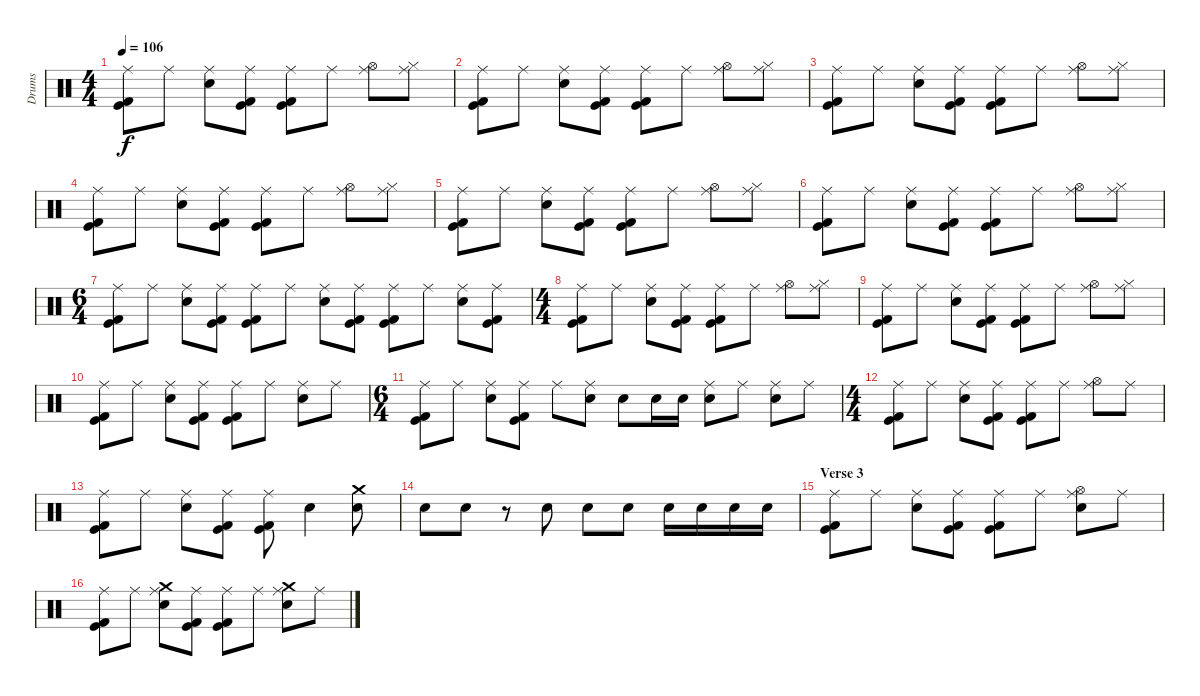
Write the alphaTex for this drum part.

\track ("Drums" "Drums") {instrument percussion}
\staff {score}
\articulation defaults
\ts (4 4)
\tempo 106
\clef neutral
\ks c
("Ride (middle)" "Kick (hit)" "Kick (hit) 2").8{dy f} "Ride (middle)".8 ("Ride (middle)" "Snare (hit) 2").8 ("Ride (middle)" "Kick (hit)" "Kick (hit) 2").8 ("Ride (middle)" "Kick (hit)" "Kick (hit) 2").8 "Ride (middle)".8 ("Ride (middle)" "Hi-Hat (open)").8 ("Ride (middle)" "Hi-Hat (closed)").8 |
("Ride (middle)" "Kick (hit)" "Kick (hit) 2").8 "Ride (middle)".8 ("Ride (middle)" "Snare (hit) 2").8 ("Ride (middle)" "Kick (hit)" "Kick (hit) 2").8 ("Ride (middle)" "Kick (hit)" "Kick (hit) 2").8 "Ride (middle)".8 ("Ride (middle)" "Hi-Hat (open)").8 ("Ride (middle)" "Hi-Hat (closed)").8 |
("Ride (middle)" "Kick (hit)" "Kick (hit) 2").8 "Ride (middle)".8 ("Ride (middle)" "Snare (hit) 2").8 ("Ride (middle)" "Kick (hit)" "Kick (hit) 2").8 ("Ride (middle)" "Kick (hit)" "Kick (hit) 2").8 "Ride (middle)".8 ("Ride (middle)" "Hi-Hat (open)").8 ("Ride (middle)" "Hi-Hat (closed)").8 |
("Ride (middle)" "Kick (hit)" "Kick (hit) 2").8 "Ride (middle)".8 ("Ride (middle)" "Snare (hit) 2").8 ("Ride (middle)" "Kick (hit)" "Kick (hit) 2").8 ("Ride (middle)" "Kick (hit)" "Kick (hit) 2").8 "Ride (middle)".8 ("Ride (middle)" "Hi-Hat (open)").8 ("Ride (middle)" "Hi-Hat (closed)").8 |
("Ride (middle)" "Kick (hit)" "Kick (hit) 2").8 "Ride (middle)".8 ("Ride (middle)" "Snare (hit) 2").8 ("Ride (middle)" "Kick (hit)" "Kick (hit) 2").8 ("Ride (middle)" "Kick (hit)" "Kick (hit) 2").8 "Ride (middle)".8 ("Ride (middle)" "Hi-Hat (open)").8 ("Ride (middle)" "Hi-Hat (closed)").8 |
("Ride (middle)" "Kick (hit)" "Kick (hit) 2").8 "Ride (middle)".8 ("Ride (middle)" "Snare (hit) 2").8 ("Ride (middle)" "Kick (hit)" "Kick (hit) 2").8 ("Ride (middle)" "Kick (hit)" "Kick (hit) 2").8 "Ride (middle)".8 ("Ride (middle)" "Hi-Hat (open)").8 ("Ride (middle)" "Hi-Hat (closed)").8 |
\ts (6 4)
("Ride (middle)" "Kick (hit)" "Kick (hit) 2").8 "Ride (middle)".8 ("Ride (middle)" "Snare (hit) 2").8 ("Ride (middle)" "Kick (hit)" "Kick (hit) 2").8 ("Ride (middle)" "Kick (hit)" "Kick (hit) 2").8 "Ride (middle)".8 ("Ride (middle)" "Snare (hit) 2").8 ("Ride (middle)" "Kick (hit)" "Kick (hit) 2").8 ("Ride (middle)" "Kick (hit)" "Kick (hit) 2").8 "Ride (middle)".8 ("Ride (middle)" "Snare (hit) 2").8 ("Ride (middle)" "Kick (hit)" "Kick (hit) 2").8 |
\ts (4 4)
("Ride (middle)" "Kick (hit)" "Kick (hit) 2").8 "Ride (middle)".8 ("Ride (middle)" "Snare (hit) 2").8 ("Ride (middle)" "Kick (hit)" "Kick (hit) 2").8 ("Ride (middle)" "Kick (hit)" "Kick (hit) 2").8 "Ride (middle)".8 ("Ride (middle)" "Hi-Hat (open)").8 ("Ride (middle)" "Hi-Hat (closed)").8 |
("Ride (middle)" "Kick (hit)" "Kick (hit) 2").8 "Ride (middle)".8 ("Ride (middle)" "Snare (hit) 2").8 ("Ride (middle)" "Kick (hit)" "Kick (hit) 2").8 ("Ride (middle)" "Kick (hit)" "Kick (hit) 2").8 "Ride (middle)".8 ("Ride (middle)" "Hi-Hat (open)").8 ("Ride (middle)" "Hi-Hat (closed)").8 |
("Ride (middle)" "Kick (hit)" "Kick (hit) 2").8 "Ride (middle)".8 ("Ride (middle)" "Snare (hit) 2").8 ("Ride (middle)" "Kick (hit)" "Kick (hit) 2").8 ("Ride (middle)" "Kick (hit)" "Kick (hit) 2").8 "Ride (middle)".8 ("Ride (middle)" "Snare (hit) 2").8 "Ride (middle)".8 |
\ts (6 4)
("Ride (middle)" "Kick (hit)" "Kick (hit) 2").8 "Ride (middle)".8 ("Ride (middle)" "Snare (hit) 2").8 ("Ride (middle)" "Kick (hit)" "Kick (hit) 2").8 "Ride (middle)".8 ("Ride (middle)" "Snare (hit) 2").8 "Snare (hit) 2".8 "Snare (hit) 2".16 "Snare (hit) 2".16 ("Ride (middle)" "Snare (hit) 2").8 "Ride (middle)".8 ("Ride (middle)" "Snare (hit) 2").8 "Ride (middle)".8 |
\ts (4 4)
("Ride (middle)" "Kick (hit)" "Kick (hit) 2").8 "Ride (middle)".8 ("Ride (middle)" "Snare (hit) 2").8 ("Ride (middle)" "Kick (hit)" "Kick (hit) 2").8 ("Ride (middle)" "Kick (hit)" "Kick (hit) 2").8 "Ride (middle)".8 ("Ride (middle)" "Hi-Hat (open)").8 "Ride (middle)".8 |
("Ride (middle)" "Kick (hit)" "Kick (hit) 2").8 "Ride (middle)".8 ("Ride (middle)" "Snare (hit) 2").8 ("Ride (middle)" "Kick (hit)" "Kick (hit) 2").8 ("Ride (middle)" "Kick (hit)" "Kick (hit) 2").8 "Snare (hit) 2".4 ("Crash medium (hit)" "Snare (hit) 2").8 |
"Snare (hit) 2".8 "Snare (hit) 2".8 r.8 "Snare (hit) 2".8 "Snare (hit) 2".8 "Snare (hit) 2".8 "Snare (hit) 2".16 "Snare (hit) 2".16 "Snare (hit) 2".16 "Snare (hit) 2".16 |
\section ("" "Verse 3")
("Ride (middle)" "Kick (hit)" "Kick (hit) 2").8 "Ride (middle)".8 ("Ride (middle)" "Snare (hit) 2").8 ("Ride (middle)" "Kick (hit)" "Kick (hit) 2").8 ("Ride (middle)" "Kick (hit)" "Kick (hit) 2").8 "Ride (middle)".8 ("Ride (middle)" "Snare (hit) 2" "Hi-Hat (open)").8 "Ride (middle)".8 |
("Ride (middle)" "Kick (hit)" "Kick (hit) 2").8 "Ride (middle)".8 ("Ride (middle)" "Snare (hit) 2" "Crash medium (hit)").8 ("Ride (middle)" "Kick (hit)" "Kick (hit) 2").8 ("Ride (middle)" "Kick (hit)" "Kick (hit) 2").8 "Ride (middle)".8 ("Ride (middle)" "Snare (hit) 2" "Crash medium (hit)").8 "Ride (middle)".8
